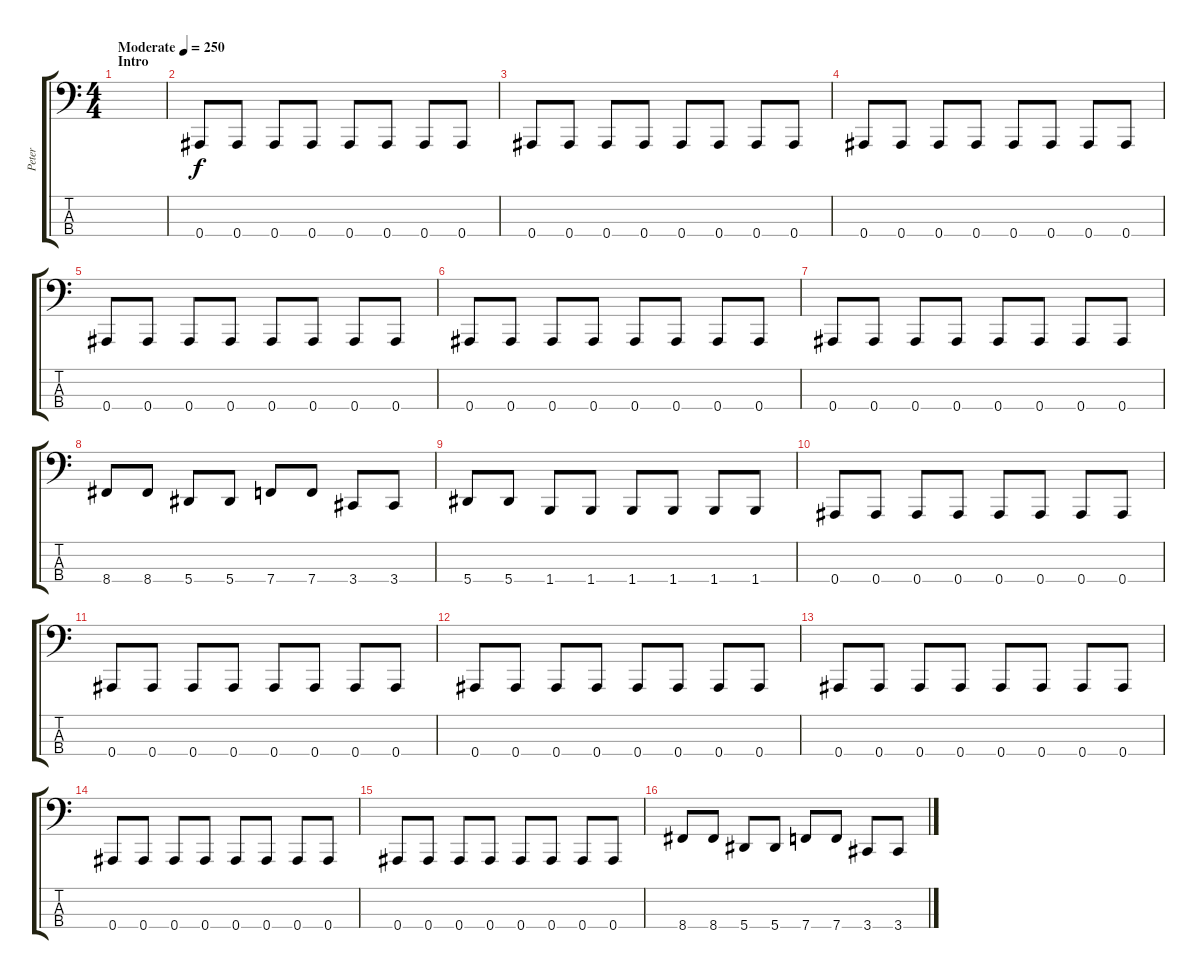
\track ("Peter" "Peter") {instrument electricbassfinger}
\staff {score tabs}
\tuning (Eb2 Bb1 F1 Bb0) {hide}
\ts (4 4)
\section ("" "Intro")
\tempo (250 "Moderate")
\clef f4
\ks c
|
0.4.8 0.4.8 0.4.8 0.4.8 0.4.8 0.4.8 0.4.8 0.4.8 |
0.4.8 0.4.8 0.4.8 0.4.8 0.4.8 0.4.8 0.4.8 0.4.8 |
0.4.8 0.4.8 0.4.8 0.4.8 0.4.8 0.4.8 0.4.8 0.4.8 |
0.4.8 0.4.8 0.4.8 0.4.8 0.4.8 0.4.8 0.4.8 0.4.8 |
0.4.8 0.4.8 0.4.8 0.4.8 0.4.8 0.4.8 0.4.8 0.4.8 |
0.4.8 0.4.8 0.4.8 0.4.8 0.4.8 0.4.8 0.4.8 0.4.8 |
8.4.8 8.4.8 5.4.8 5.4.8 7.4.8 7.4.8 3.4.8 3.4.8 |
5.4.8 5.4.8 1.4.8 1.4.8 1.4.8 1.4.8 1.4.8 1.4.8 |
0.4.8 0.4.8 0.4.8 0.4.8 0.4.8 0.4.8 0.4.8 0.4.8 |
0.4.8 0.4.8 0.4.8 0.4.8 0.4.8 0.4.8 0.4.8 0.4.8 |
0.4.8 0.4.8 0.4.8 0.4.8 0.4.8 0.4.8 0.4.8 0.4.8 |
0.4.8 0.4.8 0.4.8 0.4.8 0.4.8 0.4.8 0.4.8 0.4.8 |
0.4.8 0.4.8 0.4.8 0.4.8 0.4.8 0.4.8 0.4.8 0.4.8 |
0.4.8 0.4.8 0.4.8 0.4.8 0.4.8 0.4.8 0.4.8 0.4.8 |
8.4.8 8.4.8 5.4.8 5.4.8 7.4.8 7.4.8 3.4.8 3.4.8
